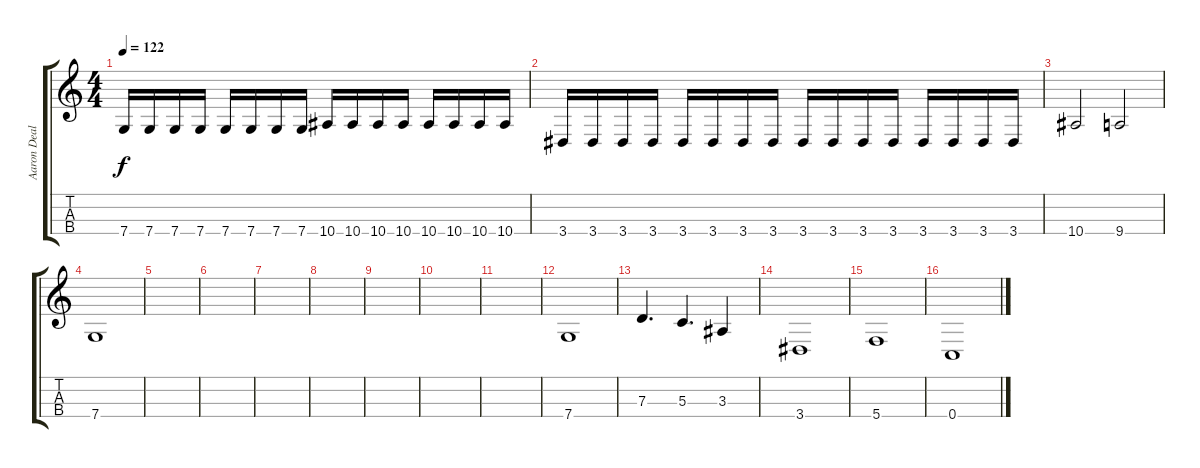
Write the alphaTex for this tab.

\track ("Aaron Deal" "Aaron Deal") {instrument electricbasspick}
\staff {score tabs}
\tuning (F3 C3 G2 C2) {hide}
\ts (4 4)
\tempo 122
\clef g2
\ks c
7.4.16{dy f} 7.4.16 7.4.16 7.4.16 7.4.16 7.4.16 7.4.16 7.4.16 10.4.16 10.4.16 10.4.16 10.4.16 10.4.16 10.4.16 10.4.16 10.4.16 |
3.4.16 3.4.16 3.4.16 3.4.16 3.4.16 3.4.16 3.4.16 3.4.16 3.4.16 3.4.16 3.4.16 3.4.16 3.4.16 3.4.16 3.4.16 3.4.16 |
10.4.2 9.4.2 |
7.4.1 |
|
|
|
|
|
|
|
7.4.1 |
7.3.4{d} 5.3.4{d} 3.3.4 |
3.4.1 |
5.4.1 |
0.4.1
